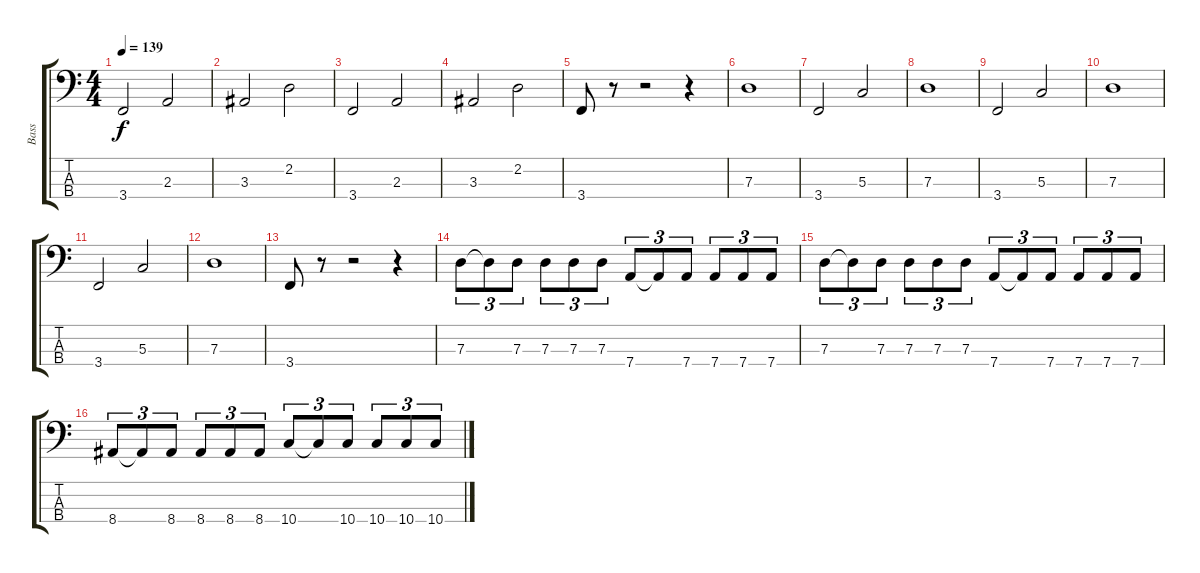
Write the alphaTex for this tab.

\track ("Bass" "Bass") {instrument electricbasspick}
\staff {score tabs}
\tuning (F2 C2 G1 D1) {hide}
\ts (4 4)
\tempo 139
\clef f4
\ks c
3.4.2{dy f} 2.3.2 |
3.3.2 2.2.2 |
3.4.2 2.3.2 |
3.3.2 2.2.2 |
3.4.8 r.8 r.2 r.4 |
7.3.1 |
3.4.2 5.3.2 |
7.3.1 |
3.4.2 5.3.2 |
7.3.1 |
3.4.2 5.3.2 |
7.3.1 |
3.4.8 r.8 r.2 r.4 |
7.3.8{tu (3 2)} 7.3{t}.8{tu (3 2)} 7.3.8{tu (3 2)} 7.3.8{tu (3 2)} 7.3.8{tu (3 2)} 7.3.8{tu (3 2)} 7.4.8{tu (3 2)} 7.4{t}.8{tu (3 2)} 7.4.8{tu (3 2)} 7.4.8{tu (3 2)} 7.4.8{tu (3 2)} 7.4.8{tu (3 2)} |
7.3.8{tu (3 2)} 7.3{t}.8{tu (3 2)} 7.3.8{tu (3 2)} 7.3.8{tu (3 2)} 7.3.8{tu (3 2)} 7.3.8{tu (3 2)} 7.4.8{tu (3 2)} 7.4{t}.8{tu (3 2)} 7.4.8{tu (3 2)} 7.4.8{tu (3 2)} 7.4.8{tu (3 2)} 7.4.8{tu (3 2)} |
8.4.8{tu (3 2)} 8.4{t}.8{tu (3 2)} 8.4.8{tu (3 2)} 8.4.8{tu (3 2)} 8.4.8{tu (3 2)} 8.4.8{tu (3 2)} 10.4.8{tu (3 2)} 10.4{t}.8{tu (3 2)} 10.4.8{tu (3 2)} 10.4.8{tu (3 2)} 10.4.8{tu (3 2)} 10.4.8{tu (3 2)}
